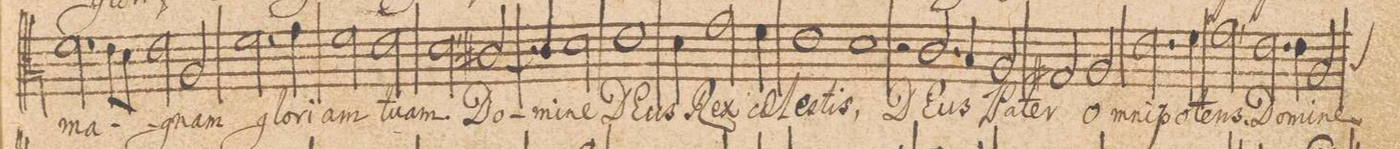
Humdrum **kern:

**kern	**text
*I"ALTVS.	*
*clefC3	*
*k[]	*
*met(C|)	*
*M2/1	*
2.f\	ma-
8e\L	.
8d\J	.
=21-	=21-
2e\	.
2A/	-gnam
2.f\	glo-
4g\	-ri-
=22-	=22-
2f\	-am
2e\	tu-
2d,\	-am.
2.c#X/	Do-
=23-	=23-
4c#X/	-mi-
2d\	-ne
1e	DE-
=24-	=24-
4d\	-us
2g\	Rex
4f\	coe-
1e	-les-
=25-	=25-
1d	-tis,
2r	.
2.cny/	De-
=26-	=26-
4B/	-us
2A/	Pa-
2G#X/	-ter
2A/	o-
=27-	=27-
2.e\	-mni-
4f\	-po-
2g,\	-tens.
2.e\	Do-
=28-	=28-
4e\	-mi-
2A/	-ne
*custos:B	*
*-	*-
